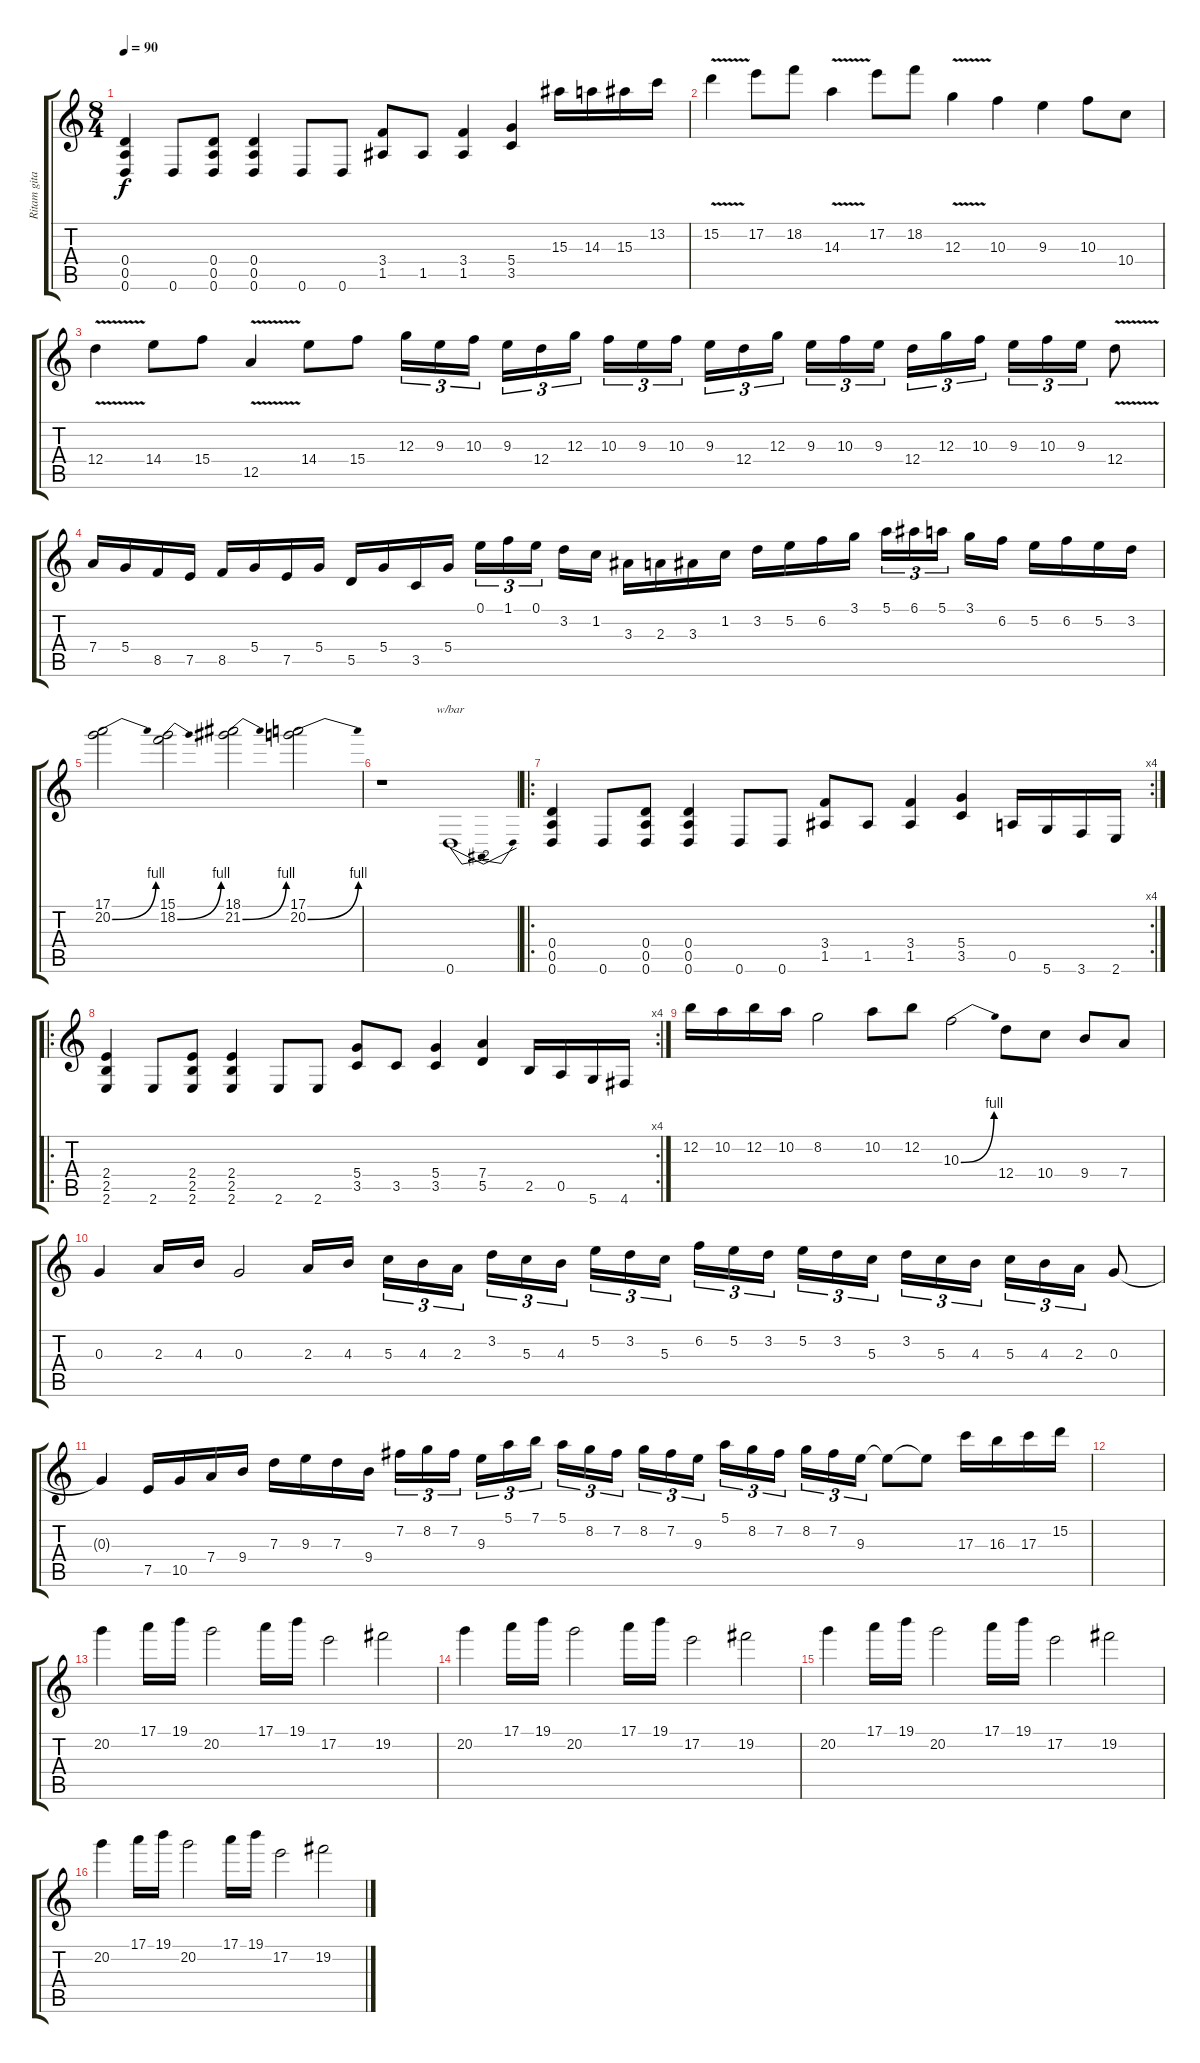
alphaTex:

\track ("Ritam gitara" "Ritam gita") {instrument distortionguitar}
\staff {score tabs}
\tuning (E4 B3 G3 D3 A2 D2) {hide}
\ts (8 4)
\tempo 90
\clef g2
\ks c
(0.4 0.5 0.6).4{dy f} 0.6.8 (0.4 0.5 0.6).8 (0.4 0.5 0.6).4 0.6.8 0.6.8 (3.4 1.5).8 1.5.8 (3.4 1.5).4 (5.4 3.5).4 15.3.16{volume 14} 14.3.16 15.3.16 13.2.16 |
15.2{v}.4 17.2.8 18.2.8 14.3{v}.4 17.2.8 18.2.8 12.3{v}.4 10.3.4 9.3.4 10.3.8 10.4.8 |
12.4{v}.4 14.4.8 15.4.8 12.5{v}.4 14.4.8 15.4.8 12.3.16{tu (3 2)} 9.3.16{tu (3 2)} 10.3.16{tu (3 2)} 9.3.16{tu (3 2)} 12.4.16{tu (3 2)} 12.3.16{tu (3 2)} 10.3.16{tu (3 2)} 9.3.16{tu (3 2)} 10.3.16{tu (3 2)} 9.3.16{tu (3 2)} 12.4.16{tu (3 2)} 12.3.16{tu (3 2)} 9.3.16{tu (3 2)} 10.3.16{tu (3 2)} 9.3.16{tu (3 2)} 12.4.16{tu (3 2)} 12.3.16{tu (3 2)} 10.3.16{tu (3 2)} 9.3.16{tu (3 2)} 10.3.16{tu (3 2)} 9.3.16{tu (3 2)} 12.4{v}.8 |
7.4.16 5.4.16 8.5.16 7.5.16 8.5.16 5.4.16 7.5.16 5.4.16 5.5.16 5.4.16 3.5.16 5.4.16 0.1.16{tu (3 2)} 1.1.16{tu (3 2)} 0.1.16{tu (3 2)} 3.2.16 1.2.16 3.3.16 2.3.16 3.3.16 1.2.16 3.2.16 5.2.16 6.2.16 3.1.16 5.1.16{tu (3 2)} 6.1.16{tu (3 2)} 5.1.16{tu (3 2)} 3.1.16 6.2.16 5.2.16 6.2.16 5.2.16 3.2.16 |
(17.1 20.2{be (bend 0 0 60 4)}).2 (15.1 18.2{be (bend 0 0 60 4)}).2 (18.1 21.2{be (bend 0 0 60 4)}).2 (17.1 20.2{be (bend 0 0 60 4)}).2 |
r.1 0.6.1{tbe (dip default 0 0 30 -8 60 0) volume 16} |
\ro
\rc 4
(0.4 0.5 0.6).4{volume 14} 0.6.8 (0.4 0.5 0.6).8 (0.4 0.5 0.6).4 0.6.8 0.6.8 (3.4 1.5).8 1.5.8 (3.4 1.5).4 (5.4 3.5).4 0.5.16 5.6.16 3.6.16 2.6.16 |
\ro
\rc 4
(2.4 2.5 2.6).4 2.6.8 (2.4 2.5 2.6).8 (2.4 2.5 2.6).4 2.6.8 2.6.8 (5.4 3.5).8 3.5.8 (5.4 3.5).4 (7.4 5.5).4 2.5.16 0.5.16 5.6.16 4.6.16 |
12.2.16{volume 16} 10.2.16 12.2.16 10.2.16 8.2.2 10.2.8 12.2.8 10.3{be (bend 0 0 60 4)}.2 12.4.8 10.4.8 9.4.8 7.4.8 |
0.3.4 2.3.16 4.3.16 0.3.2 2.3.16 4.3.16 5.3.16{tu (3 2)} 4.3.16{tu (3 2)} 2.3.16{tu (3 2)} 3.2.16{tu (3 2)} 5.3.16{tu (3 2)} 4.3.16{tu (3 2)} 5.2.16{tu (3 2)} 3.2.16{tu (3 2)} 5.3.16{tu (3 2)} 6.2.16{tu (3 2)} 5.2.16{tu (3 2)} 3.2.16{tu (3 2)} 5.2.16{tu (3 2)} 3.2.16{tu (3 2)} 5.3.16{tu (3 2)} 3.2.16{tu (3 2)} 5.3.16{tu (3 2)} 4.3.16{tu (3 2)} 5.3.16{tu (3 2)} 4.3.16{tu (3 2)} 2.3.16{tu (3 2)} 0.3.8 |
0.3{t}.4 7.5.16 10.5.16 7.4.16 9.4.16 7.3.16 9.3.16 7.3.16 9.4.16 7.2.16{tu (3 2)} 8.2.16{tu (3 2)} 7.2.16{tu (3 2)} 9.3.16{tu (3 2)} 5.1.16{tu (3 2)} 7.1.16{tu (3 2)} 5.1.16{tu (3 2)} 8.2.16{tu (3 2)} 7.2.16{tu (3 2)} 8.2.16{tu (3 2)} 7.2.16{tu (3 2)} 9.3.16{tu (3 2)} 5.1.16{tu (3 2)} 8.2.16{tu (3 2)} 7.2.16{tu (3 2)} 8.2.16{tu (3 2)} 7.2.16{tu (3 2)} 9.3.16{tu (3 2)} 9.3{t}.8 9.3{t}.8 17.3.16 16.3.16 17.3.16 15.2.16 |
|
20.2.4 17.1.16 19.1.16 20.2.2 17.1.16 19.1.16 17.2.2 19.2.2 |
20.2.4 17.1.16 19.1.16 20.2.2 17.1.16 19.1.16 17.2.2 19.2.2 |
20.2.4 17.1.16 19.1.16 20.2.2 17.1.16 19.1.16 17.2.2 19.2.2 |
20.2.4 17.1.16 19.1.16 20.2.2 17.1.16 19.1.16 17.2.2 19.2.2
